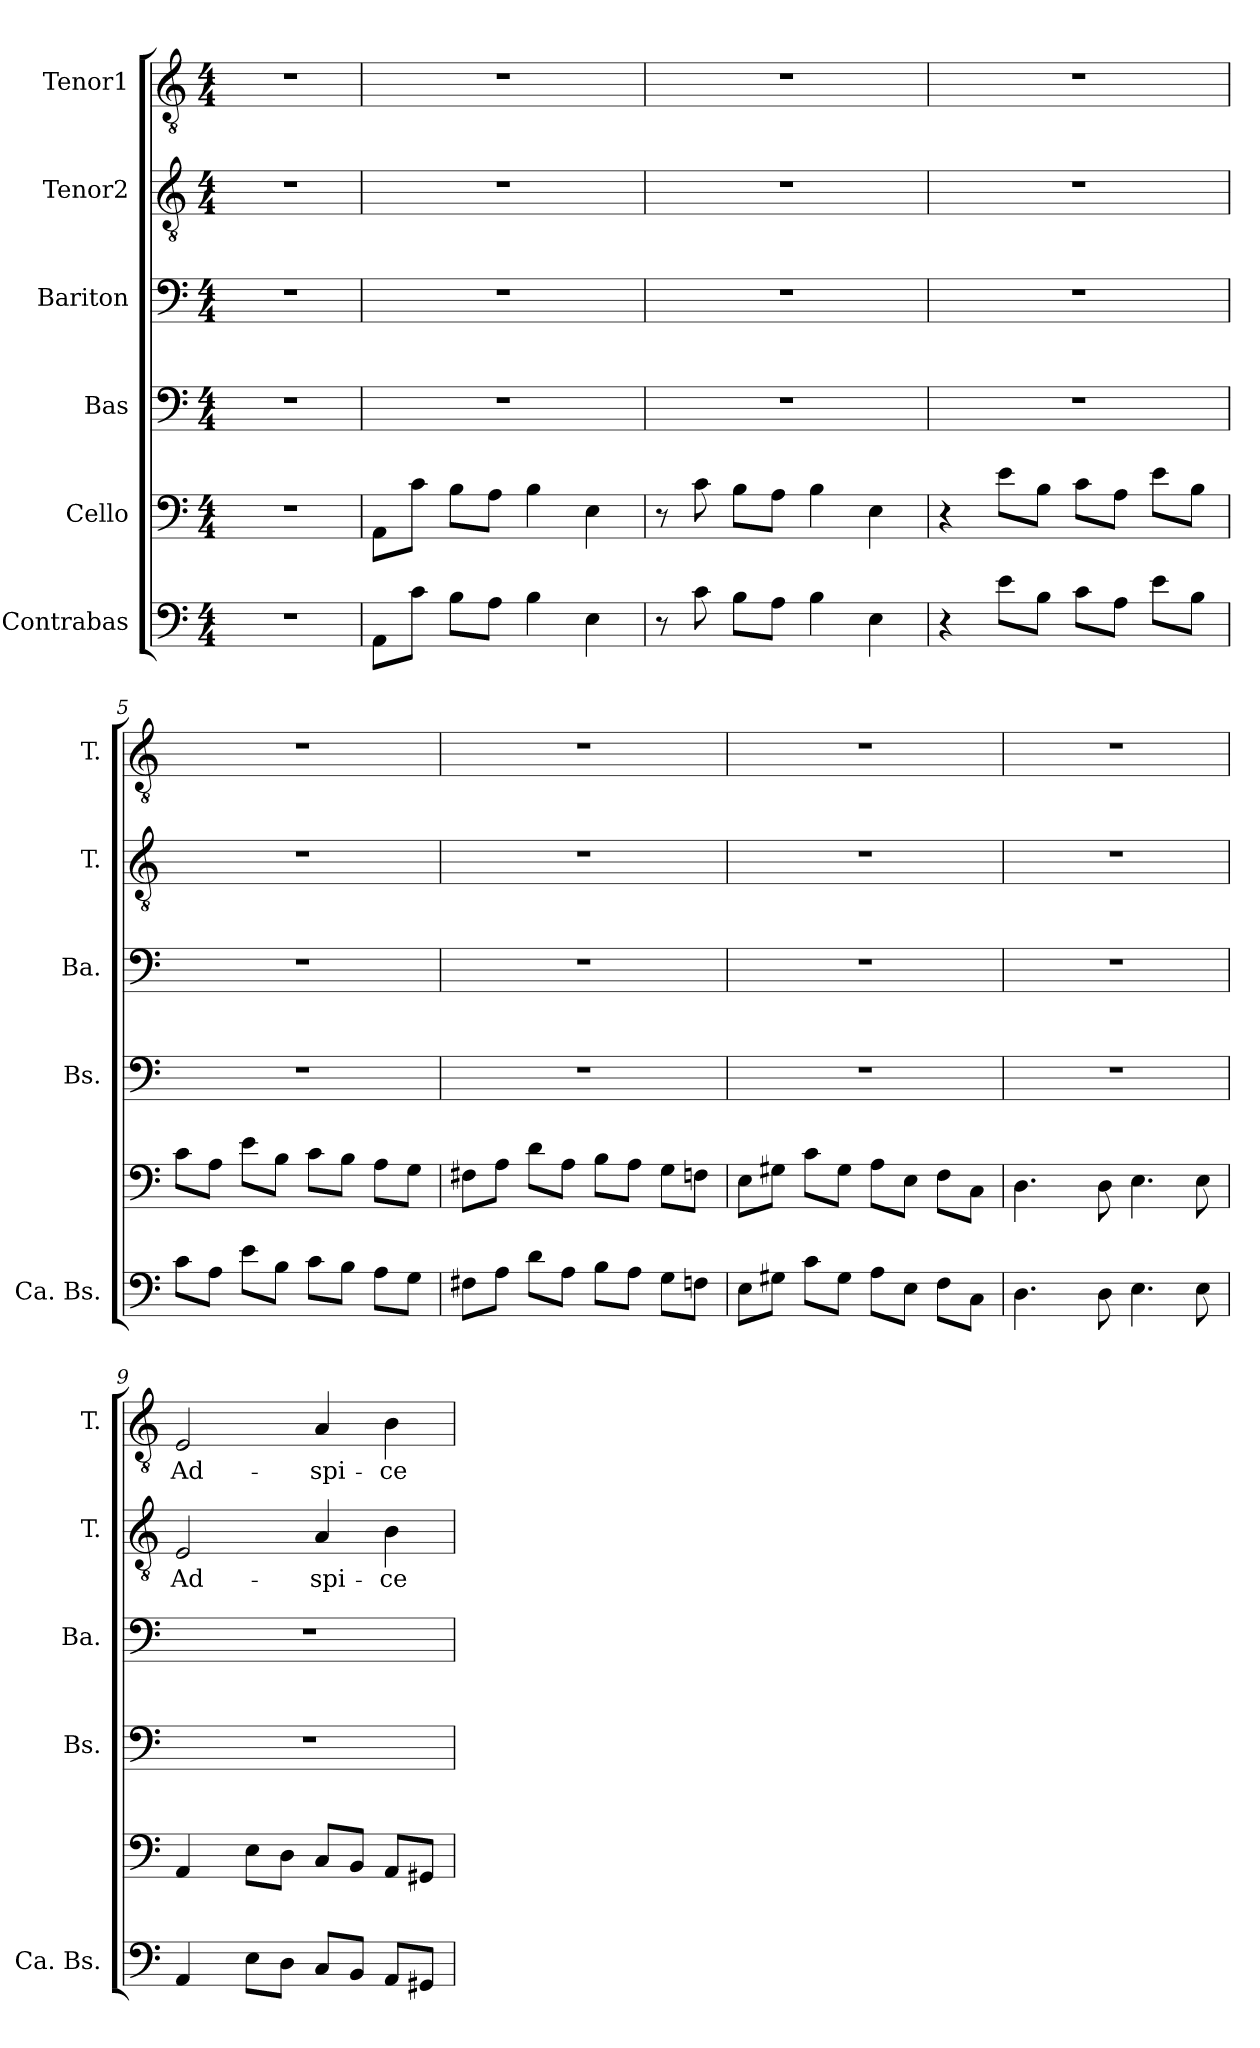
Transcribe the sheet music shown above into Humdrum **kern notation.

**kern	**kern	**kern	**kern	**kern	**text	**kern	**text
*part6	*part5	*part4	*part3	*part2	*part2	*part1	*part1
*staff6	*staff5	*staff4	*staff3	*staff2	*staff2	*staff1	*staff1
*I"Contrabas	*I"Cello	*I"Bas	*I"Bariton	*I"Tenor2	*	*I"Tenor1	*
*I'Ca. Bs.	*	*I'Bs.	*I'Ba.	*I'T.	*	*I'T.	*
*clefF4	*clefF4	*clefF4	*clefF4	*clefGv2	*	*clefGv2	*
*ITrd7c12	*	*	*	*	*	*	*
*k[]	*k[]	*k[]	*k[]	*k[]	*	*k[]	*
*M4/4	*M4/4	*M4/4	*M4/4	*M4/4	*	*M4/4	*
*MM120	*MM120	*MM120	*MM120	*MM120	*	*MM120	*
=1	=1	=1	=1	=1	=1	=1	=1
1r	1r	1r	1r	1r	.	1r	.
=2	=2	=2	=2	=2	=2	=2	=2
*	*	*	*	*	*	*MM100	*
8AAA\L	8AA\L	1r	1r	1r	.	1r	.
8C\J	8c\J	.	.	.	.	.	.
8BB\L	8B\L	.	.	.	.	.	.
8AA\J	8A\J	.	.	.	.	.	.
4BB\	4B\	.	.	.	.	.	.
4EE\	4E\	.	.	.	.	.	.
=3	=3	=3	=3	=3	=3	=3	=3
8r	8r	1r	1r	1r	.	1r	.
8C\	8c\	.	.	.	.	.	.
8BB\L	8B\L	.	.	.	.	.	.
8AA\J	8A\J	.	.	.	.	.	.
4BB\	4B\	.	.	.	.	.	.
4EE\	4E\	.	.	.	.	.	.
=4	=4	=4	=4	=4	=4	=4	=4
*	*	*	*	*	*	*MM106	*
4r	4r	1r	1r	1r	.	1r	.
8E\L	8e\L	.	.	.	.	.	.
8BB\J	8B\J	.	.	.	.	.	.
8C\L	8c\L	.	.	.	.	.	.
8AA\J	8A\J	.	.	.	.	.	.
8E\L	8e\L	.	.	.	.	.	.
8BB\J	8B\J	.	.	.	.	.	.
=5	=5	=5	=5	=5	=5	=5	=5
8C\L	8c\L	1r	1r	1r	.	1r	.
8AA\J	8A\J	.	.	.	.	.	.
8E\L	8e\L	.	.	.	.	.	.
8BB\J	8B\J	.	.	.	.	.	.
8C\L	8c\L	.	.	.	.	.	.
8BB\J	8B\J	.	.	.	.	.	.
8AA\L	8A\L	.	.	.	.	.	.
8GG\J	8G\J	.	.	.	.	.	.
=6	=6	=6	=6	=6	=6	=6	=6
8FF#X\L	8F#X\L	1r	1r	1r	.	1r	.
8AA\J	8A\J	.	.	.	.	.	.
8D\L	8d\L	.	.	.	.	.	.
8AA\J	8A\J	.	.	.	.	.	.
8BB\L	8B\L	.	.	.	.	.	.
8AA\J	8A\J	.	.	.	.	.	.
8GG\L	8G\L	.	.	.	.	.	.
8FFn\J	8Fn\J	.	.	.	.	.	.
=7	=7	=7	=7	=7	=7	=7	=7
8EE\L	8E\L	1r	1r	1r	.	1r	.
8GG#X\J	8G#X\J	.	.	.	.	.	.
8C\L	8c\L	.	.	.	.	.	.
8GG#\J	8G#\J	.	.	.	.	.	.
8AA\L	8A\L	.	.	.	.	.	.
8EE\J	8E\J	.	.	.	.	.	.
8FF\L	8F\L	.	.	.	.	.	.
8CC\J	8C\J	.	.	.	.	.	.
=8	=8	=8	=8	=8	=8	=8	=8
*	*	*	*	*	*	*^	*
4.DD\	4.D\	1r	1r	1r	.	1r	8ryy	.
*	*	*	*	*	*	*MM104	*	*
.	.	.	.	.	.	.	2..ryy	.
8DD\	8D\	.	.	.	.	.	.	.
4.EE\	4.E\	.	.	.	.	.	.	.
8EE\	8E\	.	.	.	.	.	.	.
=9	=9	=9	=9	=9	=9	=9	=9	=9
!	!	!	!	!	!LO:LY:b	!	!	!LO:LY:b
4AAA/	4AA/	1r	1r	2E/	Ad-	2E/	8ryy	Ad-
*	*	*	*	*	*	*MM107	*	*
.	.	.	.	.	.	.	2..ryy	.
8EE\L	8E\L	.	.	.	.	.	.	.
8DD\J	8D\J	.	.	.	.	.	.	.
!	!	!	!	!	!LO:LY:b	!	!	!LO:LY:b
8CC/L	8C/L	.	.	4A/	-spi-	4A/	.	-spi-
8BBB/J	8BB/J	.	.	.	.	.	.	.
!	!	!	!	!	!LO:LY:b	!	!	!LO:LY:b
8AAA/L	8AA/L	.	.	4B\	-ce	4B\	.	-ce
8GGG#X/J	8GG#X/J	.	.	.	.	.	.	.
*	*	*	*	*	*	*v	*v	*
=	=	=	=	=	=	=	=
*-	*-	*-	*-	*-	*-	*-	*-
